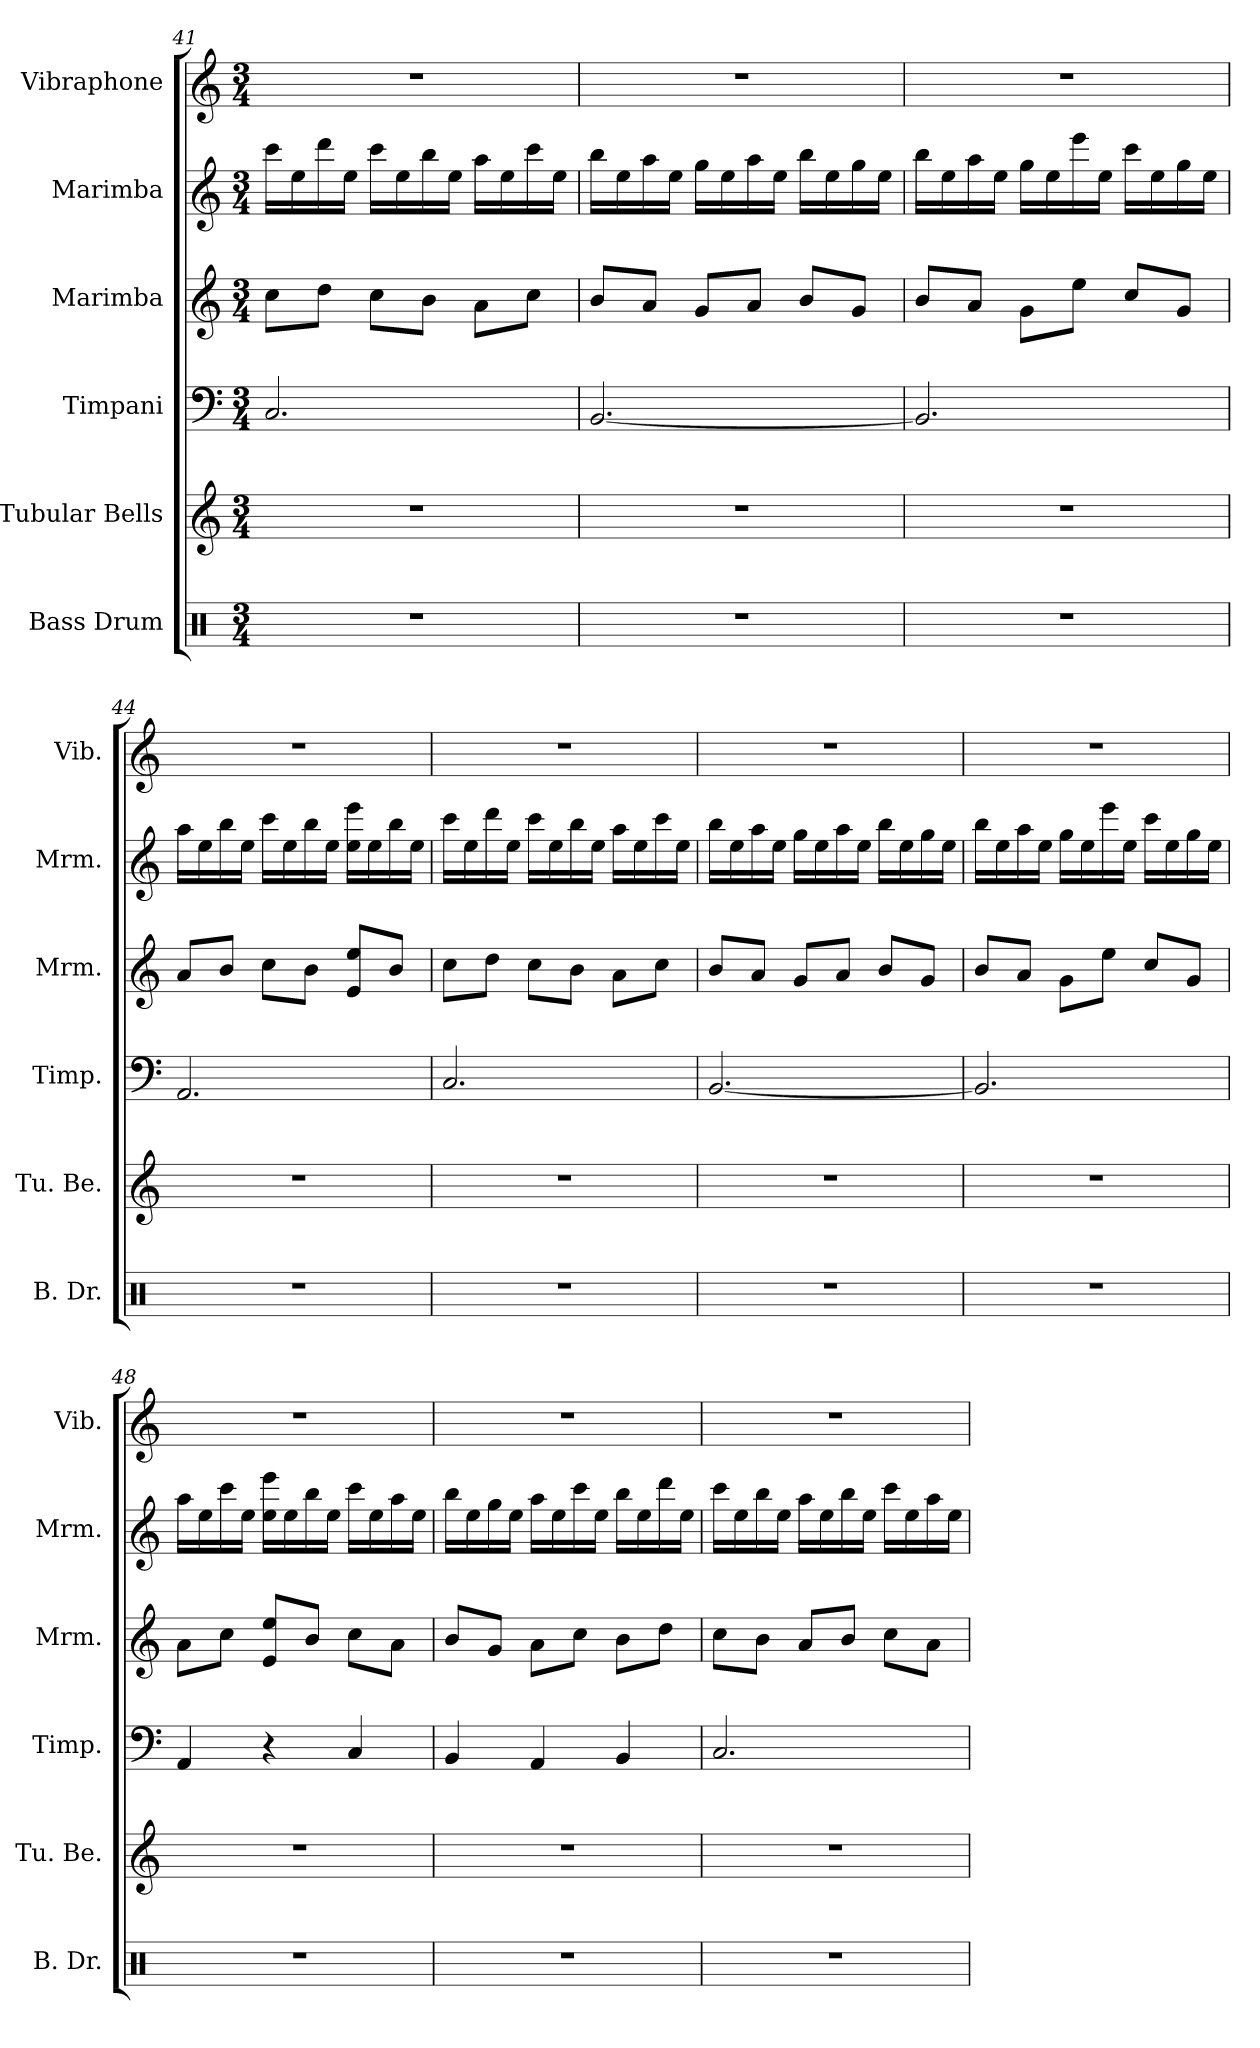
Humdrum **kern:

**kern	**kern	**kern	**kern	**kern	**kern
*part6	*part5	*part4	*part3	*part2	*part1
*staff6	*staff5	*staff4	*staff3	*staff2	*staff1
*I"Bass Drum	*I"Tubular Bells	*I"Timpani	*I"Marimba	*I"Marimba	*I"Vibraphone
*I'B. Dr.	*I'Tu. Be.	*I'Timp.	*I'Mrm.	*I'Mrm.	*I'Vib.
!!LO:LB:g=z
*clefX	*clefG2	*clefF4	*clefG2	*clefG2	*clefG2
*k[]	*k[]	*k[]	*k[]	*k[]	*k[]
*M3/4	*M3/4	*M3/4	*M3/4	*M3/4	*M3/4
=41	=41	=41	=41	=41	=41
2.r	2.r	2.C/	8cc\L	16ccc\LL	2.r
.	.	.	.	16ee\	.
.	.	.	8dd\J	16ddd\	.
.	.	.	.	16ee\JJ	.
.	.	.	8cc\L	16ccc\LL	.
.	.	.	.	16ee\	.
.	.	.	8b\J	16bb\	.
.	.	.	.	16ee\JJ	.
.	.	.	8a\L	16aa\LL	.
.	.	.	.	16ee\	.
.	.	.	8cc\J	16ccc\	.
.	.	.	.	16ee\JJ	.
=42	=42	=42	=42	=42	=42
2.r	2.r	[2.BB/	8b/L	16bb\LL	2.r
.	.	.	.	16ee\	.
.	.	.	8a/J	16aa\	.
.	.	.	.	16ee\JJ	.
.	.	.	8g/L	16gg\LL	.
.	.	.	.	16ee\	.
.	.	.	8a/J	16aa\	.
.	.	.	.	16ee\JJ	.
.	.	.	8b/L	16bb\LL	.
.	.	.	.	16ee\	.
.	.	.	8g/J	16gg\	.
.	.	.	.	16ee\JJ	.
=43	=43	=43	=43	=43	=43
2.r	2.r	2.BB/]	8b/L	16bb\LL	2.r
.	.	.	.	16ee\	.
.	.	.	8a/J	16aa\	.
.	.	.	.	16ee\JJ	.
.	.	.	8g\L	16gg\LL	.
.	.	.	.	16ee\	.
.	.	.	8ee\J	16eee\	.
.	.	.	.	16ee\JJ	.
.	.	.	8cc/L	16ccc\LL	.
.	.	.	.	16ee\	.
.	.	.	8g/J	16gg\	.
.	.	.	.	16ee\JJ	.
!!LO:PB:g=z
=44	=44	=44	=44	=44	=44
2.r	2.r	2.AA/	8a/L	16aa\LL	2.r
.	.	.	.	16ee\	.
.	.	.	8b/J	16bb\	.
.	.	.	.	16ee\JJ	.
.	.	.	8cc\L	16ccc\LL	.
.	.	.	.	16ee\	.
.	.	.	8b\J	16bb\	.
.	.	.	.	16ee\JJ	.
.	.	.	8e/ 8ee/L	16ee\ 16eee\LL	.
.	.	.	.	16ee\	.
.	.	.	8b/J	16bb\	.
.	.	.	.	16ee\JJ	.
=45	=45	=45	=45	=45	=45
2.r	2.r	2.C/	8cc\L	16ccc\LL	2.r
.	.	.	.	16ee\	.
.	.	.	8dd\J	16ddd\	.
.	.	.	.	16ee\JJ	.
.	.	.	8cc\L	16ccc\LL	.
.	.	.	.	16ee\	.
.	.	.	8b\J	16bb\	.
.	.	.	.	16ee\JJ	.
.	.	.	8a\L	16aa\LL	.
.	.	.	.	16ee\	.
.	.	.	8cc\J	16ccc\	.
.	.	.	.	16ee\JJ	.
=46	=46	=46	=46	=46	=46
2.r	2.r	[2.BB/	8b/L	16bb\LL	2.r
.	.	.	.	16ee\	.
.	.	.	8a/J	16aa\	.
.	.	.	.	16ee\JJ	.
.	.	.	8g/L	16gg\LL	.
.	.	.	.	16ee\	.
.	.	.	8a/J	16aa\	.
.	.	.	.	16ee\JJ	.
.	.	.	8b/L	16bb\LL	.
.	.	.	.	16ee\	.
.	.	.	8g/J	16gg\	.
.	.	.	.	16ee\JJ	.
!!LO:LB:g=z
=47	=47	=47	=47	=47	=47
2.r	2.r	2.BB/]	8b/L	16bb\LL	2.r
.	.	.	.	16ee\	.
.	.	.	8a/J	16aa\	.
.	.	.	.	16ee\JJ	.
.	.	.	8g\L	16gg\LL	.
.	.	.	.	16ee\	.
.	.	.	8ee\J	16eee\	.
.	.	.	.	16ee\JJ	.
.	.	.	8cc/L	16ccc\LL	.
.	.	.	.	16ee\	.
.	.	.	8g/J	16gg\	.
.	.	.	.	16ee\JJ	.
=48	=48	=48	=48	=48	=48
2.r	2.r	4AA/	8a\L	16aa\LL	2.r
.	.	.	.	16ee\	.
.	.	.	8cc\J	16ccc\	.
.	.	.	.	16ee\JJ	.
.	.	4r	8e/ 8ee/L	16ee\ 16eee\LL	.
.	.	.	.	16ee\	.
.	.	.	8b/J	16bb\	.
.	.	.	.	16ee\JJ	.
.	.	4C/	8cc\L	16ccc\LL	.
.	.	.	.	16ee\	.
.	.	.	8a\J	16aa\	.
.	.	.	.	16ee\JJ	.
=49	=49	=49	=49	=49	=49
2.r	2.r	4BB/	8b/L	16bb\LL	2.r
.	.	.	.	16ee\	.
.	.	.	8g/J	16gg\	.
.	.	.	.	16ee\JJ	.
.	.	4AA/	8a\L	16aa\LL	.
.	.	.	.	16ee\	.
.	.	.	8cc\J	16ccc\	.
.	.	.	.	16ee\JJ	.
.	.	4BB/	8b\L	16bb\LL	.
.	.	.	.	16ee\	.
.	.	.	8dd\J	16ddd\	.
.	.	.	.	16ee\JJ	.
!!LO:PB:g=z
=50	=50	=50	=50	=50	=50
2.r	2.r	2.C/	8cc\L	16ccc\LL	2.r
.	.	.	.	16ee\	.
.	.	.	8b\J	16bb\	.
.	.	.	.	16ee\JJ	.
.	.	.	8a/L	16aa\LL	.
.	.	.	.	16ee\	.
.	.	.	8b/J	16bb\	.
.	.	.	.	16ee\JJ	.
.	.	.	8cc\L	16ccc\LL	.
.	.	.	.	16ee\	.
.	.	.	8a\J	16aa\	.
.	.	.	.	16ee\JJ	.
=	=	=	=	=	=
*-	*-	*-	*-	*-	*-
